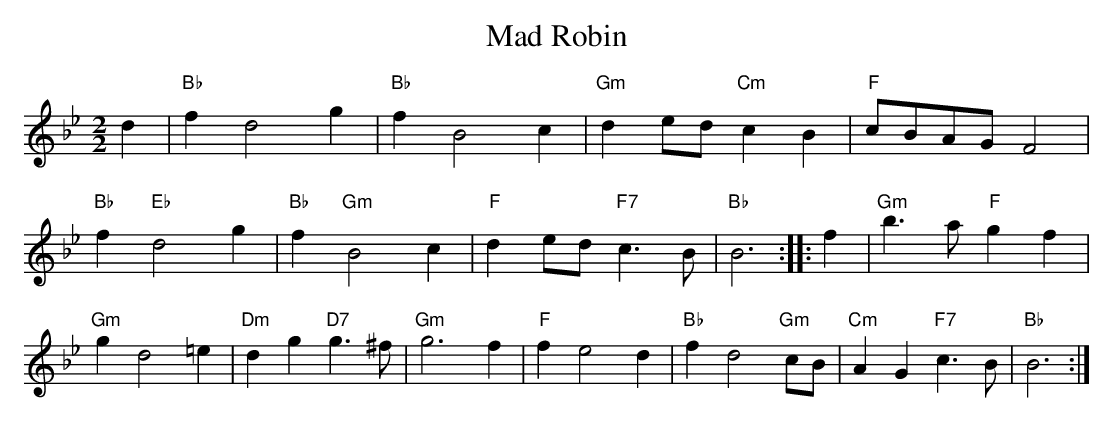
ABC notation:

X:1
T:Mad Robin
M:2/2
L:1/4
K:Bb
d | "Bb"f d2 g | "Bb"f B2 c | "Gm"de/2d/2 "Cm"cB | "F"c/2B/2A/2G/2 F2 |
\
"Bb"f "Eb"d2 g | "Bb"f "Gm"B2 c | "F"d e/2d/2 "F7"c>B | "Bb"B3 :: \
f | "Gm"b>a "F"gf | "Gm"g d2 =e | "Dm"dg "D7"g>^f | "Gm"g3 f | \
"F"f e2 d | "Bb"f d2 "Gm"c/2B/2 | "Cm"AG "F7"c>B | "Bb"B3 :|
